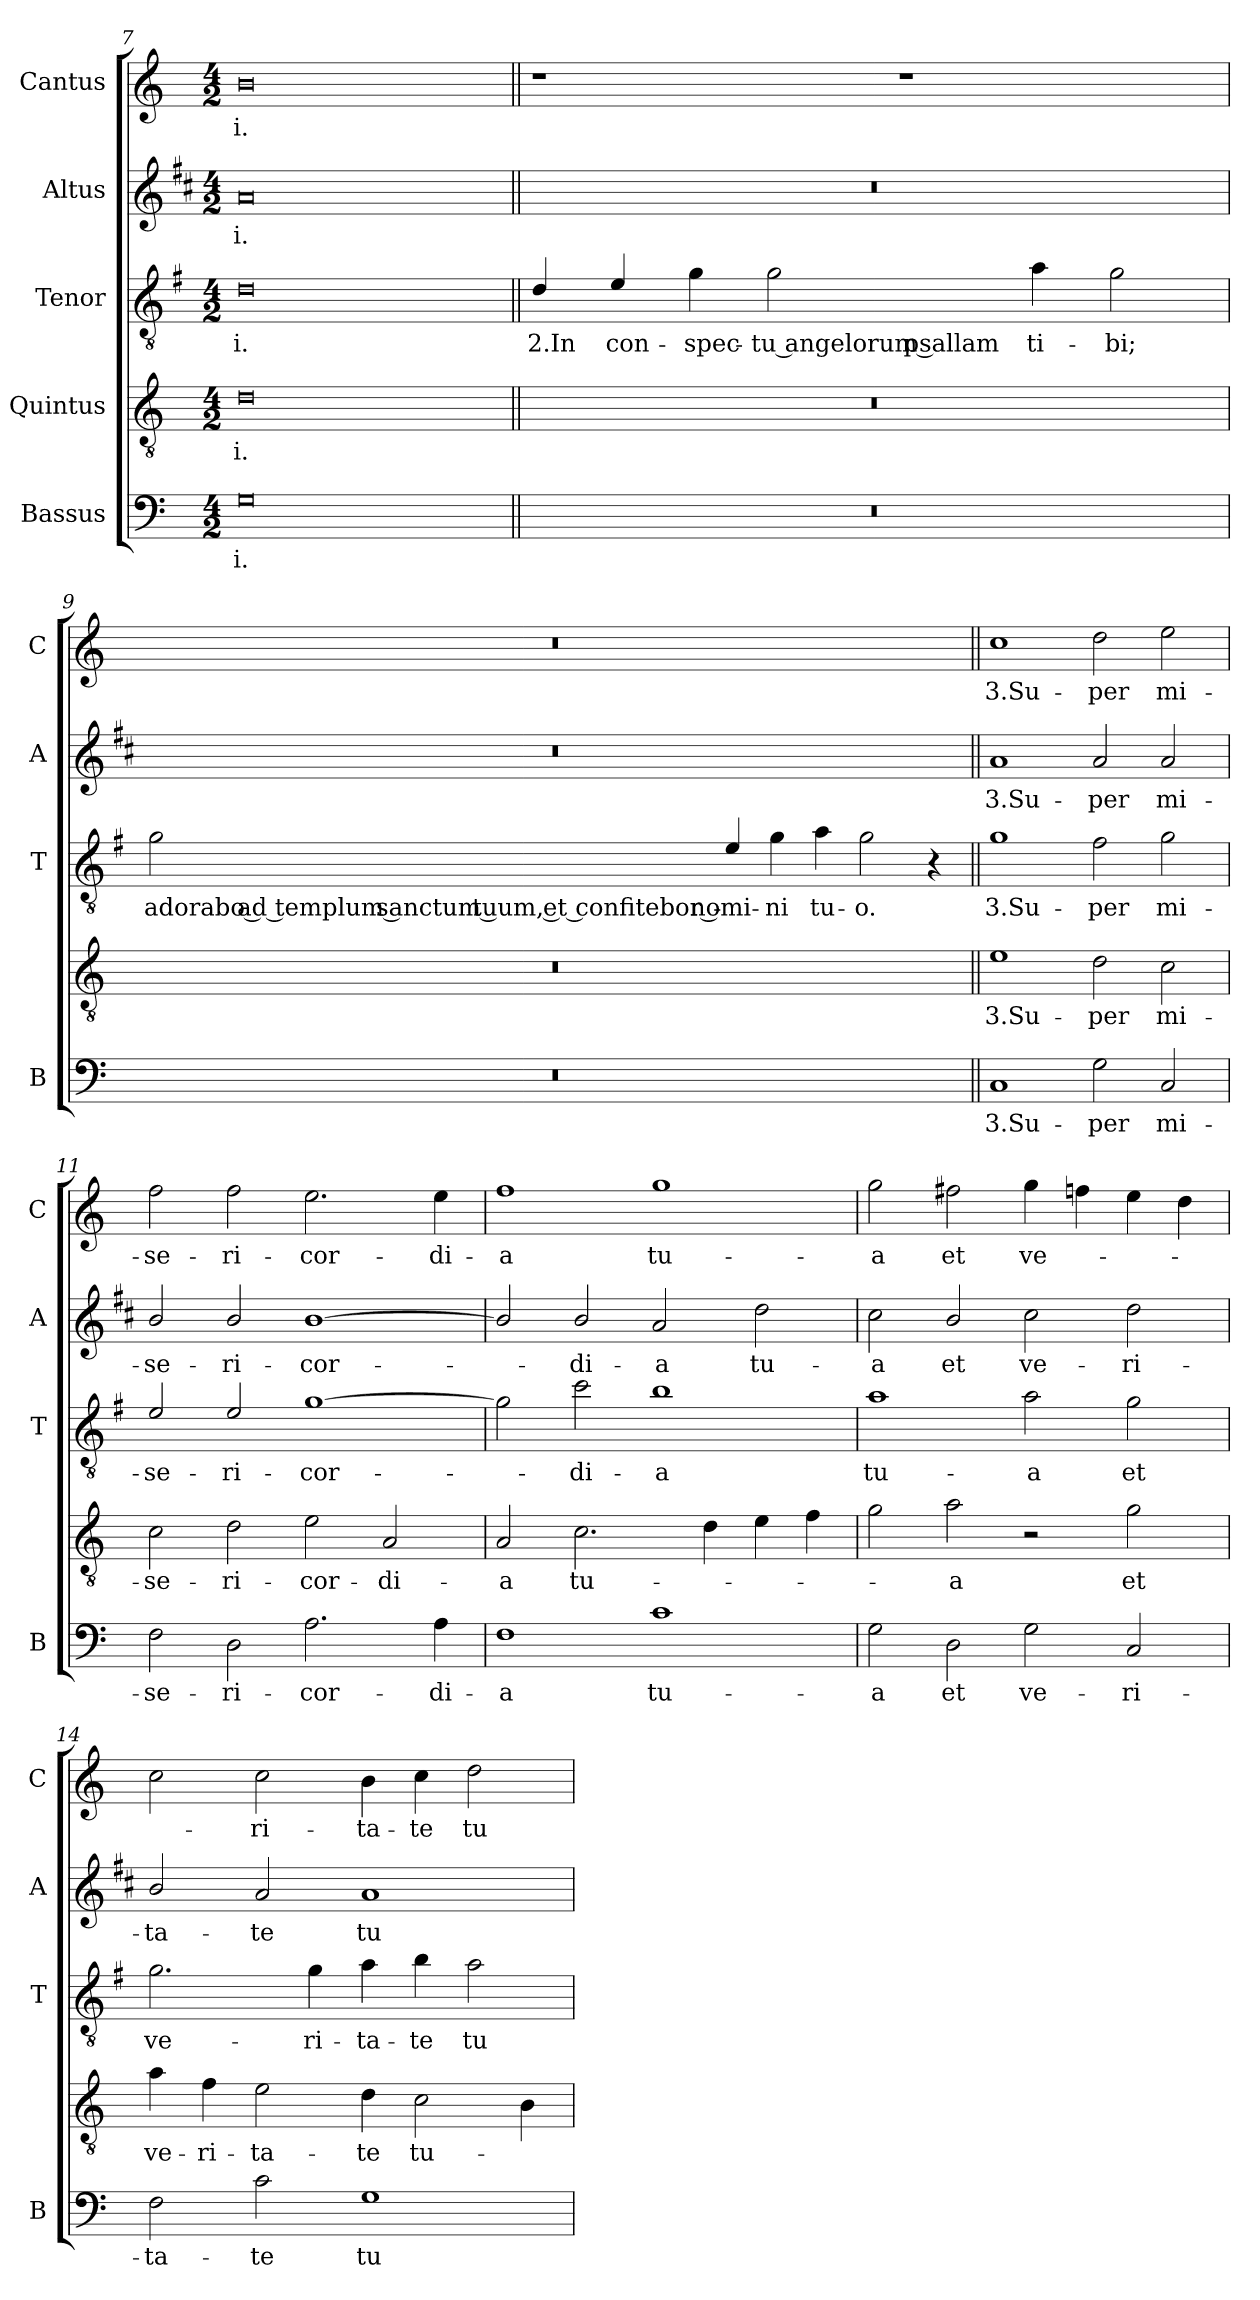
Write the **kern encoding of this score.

**kern	**text	**kern	**text	**kern	**text	**kern	**text	**kern	**text
*part5	*part5	*part4	*part4	*part3	*part3	*part2	*part2	*part1	*part1
*staff5	*staff5	*staff4	*staff4	*staff3	*staff3	*staff2	*staff2	*staff1	*staff1
*I"Bassus	*	*I"Quintus	*	*I"Tenor	*	*I"Altus	*	*I"Cantus	*
*I'B	*	*	*	*I'T	*	*I'A	*	*I'C	*
*clefF4	*	*clefGv2	*	*clefGv2	*	*clefG2	*	*clefG2	*
*	*	*	*	*ITrd4c7	*	*ITrd1c2	*	*	*
*k[]	*	*k[]	*	*k[]	*	*k[]	*	*k[]	*
*C:	*	*C:	*	*C:	*	*C:	*	*C:	*
*M4/2	*	*M4/2	*	*M4/2	*	*M4/2	*	*M4/2	*
=7	=7	=7	=7	=7	=7	=7	=7	=7	=7
!	!LO:LY:b	!	!LO:LY:b	!	!LO:LY:b	!	!LO:LY:b	!	!LO:LY:b
0G	-i.	0d	-i.	0G	-i.	0g	-i.	0b	-i.
!!LO:LB:g=z
=8||	=8||	=8||	=8||	=8||	=8||	=8||	=8||	=8||	=8||
!	!	!	!	!	!LO:LY:b	!	!	!	!
0r	.	0r	.	4G/	2.In	0r	.	1r	.
!	!	!	!	!	!LO:LY:b	!	!	!	!
.	.	.	.	4A/	con-	.	.	.	.
!	!	!	!	!	!LO:LY:b	!	!	!	!
.	.	.	.	4c\	-spec-	.	.	.	.
!	!	!	!	!	!LO:LY:b	!	!	!	!
.	.	.	.	2c\	-tu angelorum psallam	.	.	.	.
.	.	.	.	.	.	.	.	1r	.
!	!	!	!	!	!LO:LY:b	!	!	!	!
.	.	.	.	4d\	ti-	.	.	.	.
!	!	!	!	!	!LO:LY:b	!	!	!	!
.	.	.	.	2c\	-bi;	.	.	.	.
=9	=9	=9	=9	=9	=9	=9	=9	=9	=9
!	!	!	!	!	!LO:LY:b	!	!	!	!
0r	.	0r	.	2c\	adorabo ad templum sanctum tuum, et confitebor no-	0r	.	0r	.
!	!	!	!	!	!LO:LY:b	!	!	!	!
.	.	.	.	4A/	-mi-	.	.	.	.
!	!	!	!	!	!LO:LY:b	!	!	!	!
.	.	.	.	4c\	-ni	.	.	.	.
!	!	!	!	!	!LO:LY:b	!	!	!	!
.	.	.	.	4d\	tu-	.	.	.	.
!	!	!	!	!	!LO:LY:b	!	!	!	!
.	.	.	.	2c\	-o.	.	.	.	.
.	.	.	.	4r	.	.	.	.	.
!!LO:PB:g=z
=10||	=10||	=10||	=10||	=10||	=10||	=10||	=10||	=10||	=10||
!	!LO:LY:b	!	!LO:LY:b	!	!LO:LY:b	!	!LO:LY:b	!	!LO:LY:b
1C	3.Su-	1e	3.Su-	1c	3.Su-	1g	3.Su-	1cc	3.Su-
!	!LO:LY:b	!	!LO:LY:b	!	!LO:LY:b	!	!LO:LY:b	!	!LO:LY:b
2G\	-per	2d\	-per	2B\	-per	2g/	-per	2dd\	-per
!	!LO:LY:b	!	!LO:LY:b	!	!LO:LY:b	!	!LO:LY:b	!	!LO:LY:b
2C/	mi-	2c\	mi-	2c\	mi-	2g/	mi-	2ee\	mi-
=11	=11	=11	=11	=11	=11	=11	=11	=11	=11
!	!LO:LY:b	!	!LO:LY:b	!	!LO:LY:b	!	!LO:LY:b	!	!LO:LY:b
2F\	-se-	2c\	-se-	2A/	-se-	2a/	-se-	2ff\	-se-
!	!LO:LY:b	!	!LO:LY:b	!	!LO:LY:b	!	!LO:LY:b	!	!LO:LY:b
2D\	-ri-	2d\	-ri-	2A/	-ri-	2a/	-ri-	2ff\	-ri-
!	!LO:LY:b	!	!LO:LY:b	!	!LO:LY:b	!	!LO:LY:b	!	!LO:LY:b
2.A\	-cor-	2e\	-cor-	[1c	-cor-	[1a	-cor-	2.ee\	-cor-
!	!	!	!LO:LY:b	!	!	!	!	!	!
.	.	2A/	-di-	.	.	.	.	.	.
!	!LO:LY:b	!	!	!	!	!	!	!	!LO:LY:b
4A\	-di-	.	.	.	.	.	.	4ee\	-di-
=12	=12	=12	=12	=12	=12	=12	=12	=12	=12
!	!LO:LY:b	!	!LO:LY:b	!	!	!	!	!	!LO:LY:b
1F	-a	2A/	-a	2c\]	.	2a/]	.	1ff	-a
!	!	!	!LO:LY:b	!	!LO:LY:b	!	!LO:LY:b	!	!
.	.	2.c\	tu-	2f\	-di-	2a/	-di-	.	.
!	!LO:LY:b	!	!	!	!LO:LY:b	!	!LO:LY:b	!	!LO:LY:b
1c	tu-	.	.	1e	-a	2g/	-a	1gg	tu-
.	.	4d\	.	.	.	.	.	.	.
!	!	!	!	!	!	!	!LO:LY:b	!	!
.	.	4e\	.	.	.	2cc\	tu-	.	.
.	.	4f\	.	.	.	.	.	.	.
=13	=13	=13	=13	=13	=13	=13	=13	=13	=13
!	!LO:LY:b	!	!	!	!LO:LY:b	!	!LO:LY:b	!	!LO:LY:b
2G\	-a	2g\	.	1d	tu-	2b\	-a	2gg\	-a
!	!LO:LY:b	!	!LO:LY:b	!	!	!	!LO:LY:b	!	!LO:LY:b
2D\	et	2a\	-a	.	.	2a/	et	2ff#X\	et
!	!LO:LY:b	!	!	!	!LO:LY:b	!	!LO:LY:b	!	!LO:LY:b
2G\	ve-	2r	.	2d\	-a	2b\	ve-	4gg\	ve-
.	.	.	.	.	.	.	.	4ffn\	.
!	!LO:LY:b	!	!LO:LY:b	!	!LO:LY:b	!	!LO:LY:b	!	!
2C/	-ri-	2g\	et	2c\	et	2cc\	-ri-	4ee\	.
.	.	.	.	.	.	.	.	4dd\	.
!!LO:LB:g=z
=14	=14	=14	=14	=14	=14	=14	=14	=14	=14
!	!LO:LY:b	!	!LO:LY:b	!	!LO:LY:b	!	!LO:LY:b	!	!
2F\	-ta-	4a\	ve-	2.c\	ve-	2a/	-ta-	2cc\	.
!	!	!	!LO:LY:b	!	!	!	!	!	!
.	.	4f\	-ri-	.	.	.	.	.	.
!	!LO:LY:b	!	!LO:LY:b	!	!	!	!LO:LY:b	!	!LO:LY:b
2c\	-te	2e\	-ta-	.	.	2g/	-te	2cc\	-ri-
!	!	!	!	!	!LO:LY:b	!	!	!	!
.	.	.	.	4c\	-ri-	.	.	.	.
!	!LO:LY:b	!	!LO:LY:b	!	!LO:LY:b	!	!LO:LY:b	!	!LO:LY:b
1G	tu-	4d\	-te	4d\	-ta-	1g	tu-	4b\	-ta-
!	!	!	!LO:LY:b	!	!LO:LY:b	!	!	!	!LO:LY:b
.	.	2c\	tu-	4e\	-te	.	.	4cc\	-te
!	!	!	!	!	!LO:LY:b	!	!	!	!LO:LY:b
.	.	.	.	2d\	tu-	.	.	2dd\	tu-
.	.	4B\	.	.	.	.	.	.	.
=	=	=	=	=	=	=	=	=	=
*-	*-	*-	*-	*-	*-	*-	*-	*-	*-
